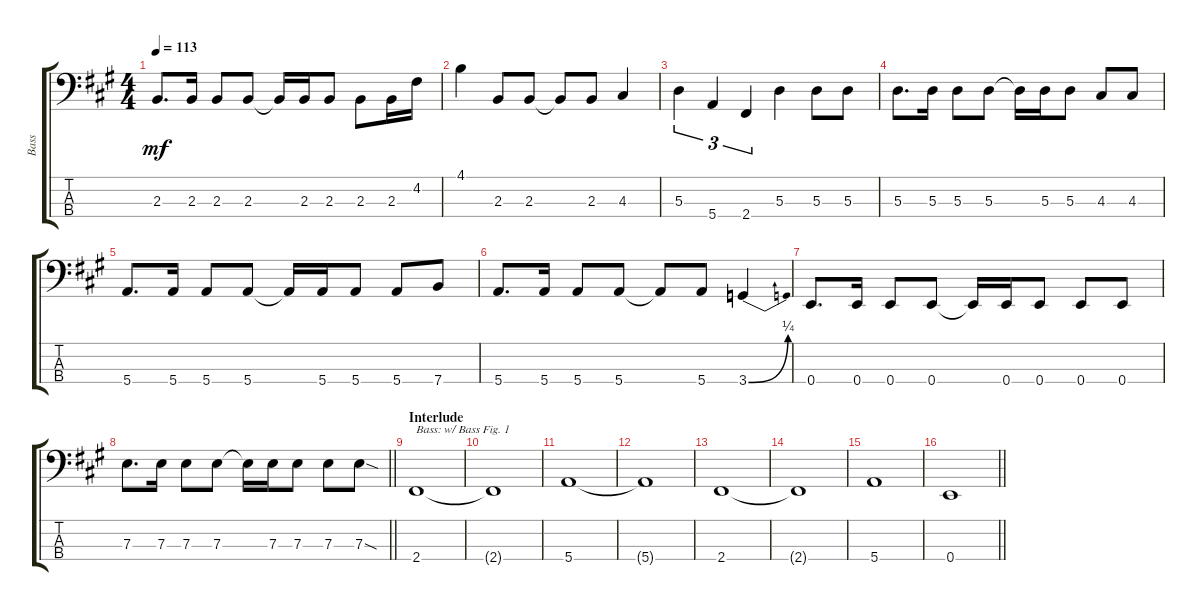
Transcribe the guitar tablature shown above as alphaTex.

\track ("Bass" "Bass") {instrument electricbassfinger}
\staff {score tabs}
\tuning (G2 D2 A1 E1) {hide}
\ts (4 4)
\tempo 113
\clef f4
\ks f#minor
2.3.8{d dy mf} 2.3.16 2.3.8 2.3.8 2.3{t}.16 2.3.16 2.3.8 2.3.8 2.3.16 4.2.16 |
4.1.4 2.3.8 2.3.8 2.3{t}.8 2.3.8 4.3.4 |
5.3.4{tu (3 2)} 5.4.4{tu (3 2)} 2.4.4{tu (3 2)} 5.3.4 5.3.8 5.3.8 |
5.3.8{d} 5.3.16 5.3.8 5.3.8 5.3{t}.16 5.3.16 5.3.8 4.3.8 4.3.8 |
5.4.8{d} 5.4.16 5.4.8 5.4.8 5.4{t}.16 5.4.16 5.4.8 5.4.8 7.4.8 |
5.4.8{d} 5.4.16 5.4.8 5.4.8 5.4{t}.8 5.4.8 3.4{be (bend 0 0 60 1)}.4 |
0.4.8{d} 0.4.16 0.4.8 0.4.8 0.4{t}.16 0.4.16 0.4.8 0.4.8 0.4.8 |
\barLineRight lightlight
7.3.8{d} 7.3.16 7.3.8 7.3.8 7.3{t}.16 7.3.16 7.3.8 7.3.8 7.3{sod}.8 |
\section ("" "Interlude")
2.4.1{txt "Bass: w/ Bass Fig. 1"} |
2.4{t}.1 |
5.4.1 |
5.4{t}.1 |
2.4.1 |
2.4{t}.1 |
5.4.1 |
\barLineRight lightlight
0.4.1
